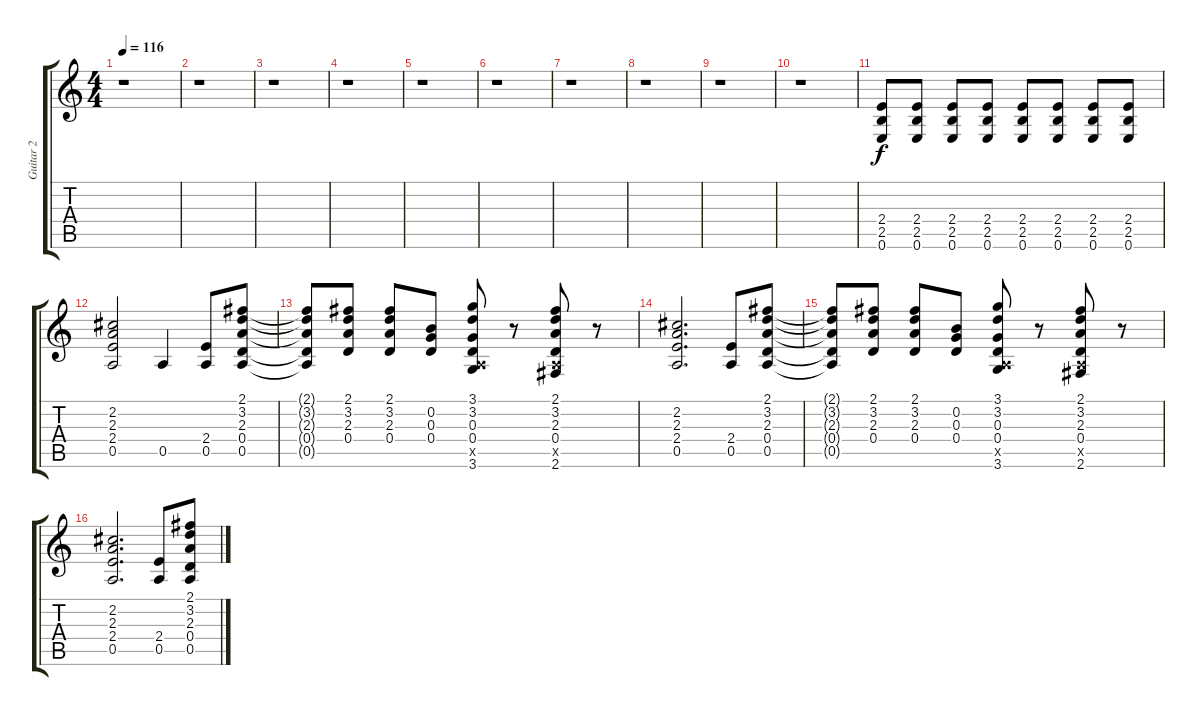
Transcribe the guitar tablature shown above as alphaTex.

\track ("Guitar 2" "Guitar 2") {instrument distortionguitar}
\staff {score tabs}
\tuning (E4 B3 G3 D3 A2 E2) {hide}
\ts (4 4)
\tempo 116
\clef g2
\ks c
r.1{dy f} |
r.1 |
r.1 |
r.1 |
r.1 |
r.1 |
r.1 |
r.1 |
r.1 |
r.1 |
(2.4 2.5 0.6).8 (2.4 2.5 0.6).8 (2.4 2.5 0.6).8 (2.4 2.5 0.6).8 (2.4 2.5 0.6).8 (2.4 2.5 0.6).8 (2.4 2.5 0.6).8 (2.4 2.5 0.6).8 |
(2.2 2.3 2.4 0.5).2 0.5.4 (2.4 0.5).8 (2.1 3.2 2.3 0.4 0.5).8 |
(2.1{t} 3.2{t} 2.3{t} 0.4{t} 0.5{t}).8 (2.1 3.2 2.3 0.4).8 (2.1 3.2 2.3 0.4).8 (0.2 0.3 0.4).8 (3.1 3.2 0.3 0.4 0.5{x} 3.6).8 r.8 (2.1 3.2 2.3 0.4 0.5{x} 2.6).8 r.8 |
(2.2 2.3 2.4 0.5).2{d} (2.4 0.5).8 (2.1 3.2 2.3 0.4 0.5).8 |
(2.1{t} 3.2{t} 2.3{t} 0.4{t} 0.5{t}).8 (2.1 3.2 2.3 0.4).8 (2.1 3.2 2.3 0.4).8 (0.2 0.3 0.4).8 (3.1 3.2 0.3 0.4 0.5{x} 3.6).8 r.8 (2.1 3.2 2.3 0.4 0.5{x} 2.6).8 r.8 |
(2.2 2.3 2.4 0.5).2{d} (2.4 0.5).8 (2.1 3.2 2.3 0.4 0.5).8
